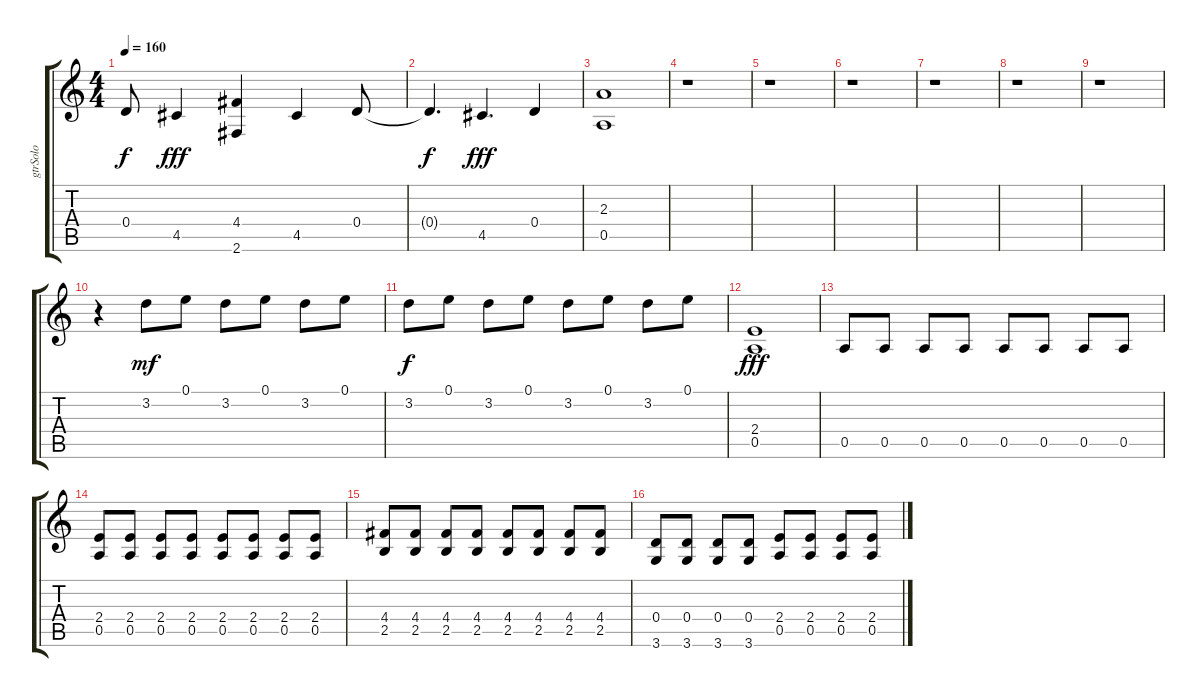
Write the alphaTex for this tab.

\track ("gtrSolo" "gtrSolo") {instrument overdrivenguitar}
\staff {score tabs}
\tuning (E4 B3 G3 D3 A2 E2) {hide}
\ts (4 4)
\tempo 160
\clef g2
\ks c
0.4{t}.8{dy f} 4.5.4{dy fff} (4.4 2.6).4 4.5.4 0.4.8 |
0.4{t}.4{d dy f} 4.5.4{d dy fff} 0.4.4 |
(2.3 0.5).1 |
r.1 |
r.1 |
r.1 |
r.1 |
r.1 |
r.1 |
r.4 3.2.8{dy mf} 0.1.8 3.2.8 0.1.8 3.2.8 0.1.8 |
3.2.8{dy f} 0.1.8 3.2.8 0.1.8 3.2.8 0.1.8 3.2.8 0.1.8 |
(2.4 0.5).1{dy fff instrument overdrivenguitar} |
0.5.8 0.5.8 0.5.8 0.5.8 0.5.8 0.5.8 0.5.8 0.5.8 |
(2.4 0.5).8 (2.4 0.5).8 (2.4 0.5).8 (2.4 0.5).8 (2.4 0.5).8 (2.4 0.5).8 (2.4 0.5).8 (2.4 0.5).8 |
(4.4 2.5).8 (4.4 2.5).8 (4.4 2.5).8 (4.4 2.5).8 (4.4 2.5).8 (4.4 2.5).8 (4.4 2.5).8 (4.4 2.5).8 |
(0.4 3.6).8 (0.4 3.6).8 (0.4 3.6).8 (0.4 3.6).8 (2.4 0.5).8 (2.4 0.5).8 (2.4 0.5).8 (2.4 0.5).8
